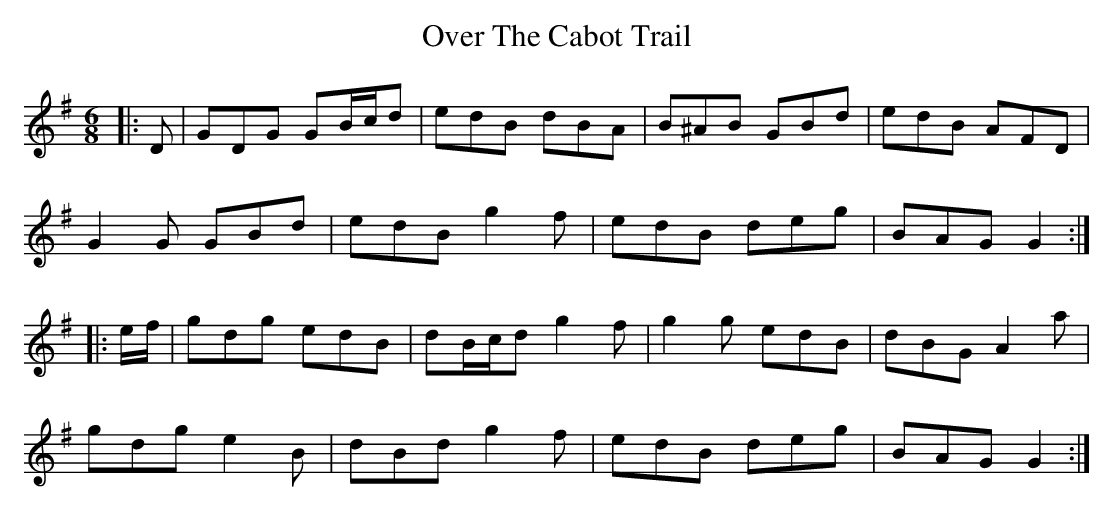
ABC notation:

X:1
T: Over The Cabot Trail
M: 6/8
L: 1/8
K: Gmaj
|: D |\
GDG GB/c/d | edB dBA | B^AB GBd | edB AFD |
G2 G GBd | edB g2 f | edB deg | BAG G2 :|
|: e/f/ |\
gdg edB | dB/c/d g2 f | g2 g edB | dBG A2 a |
gdg e2 B | dBd g2 f | edB deg | BAG G2 :|
